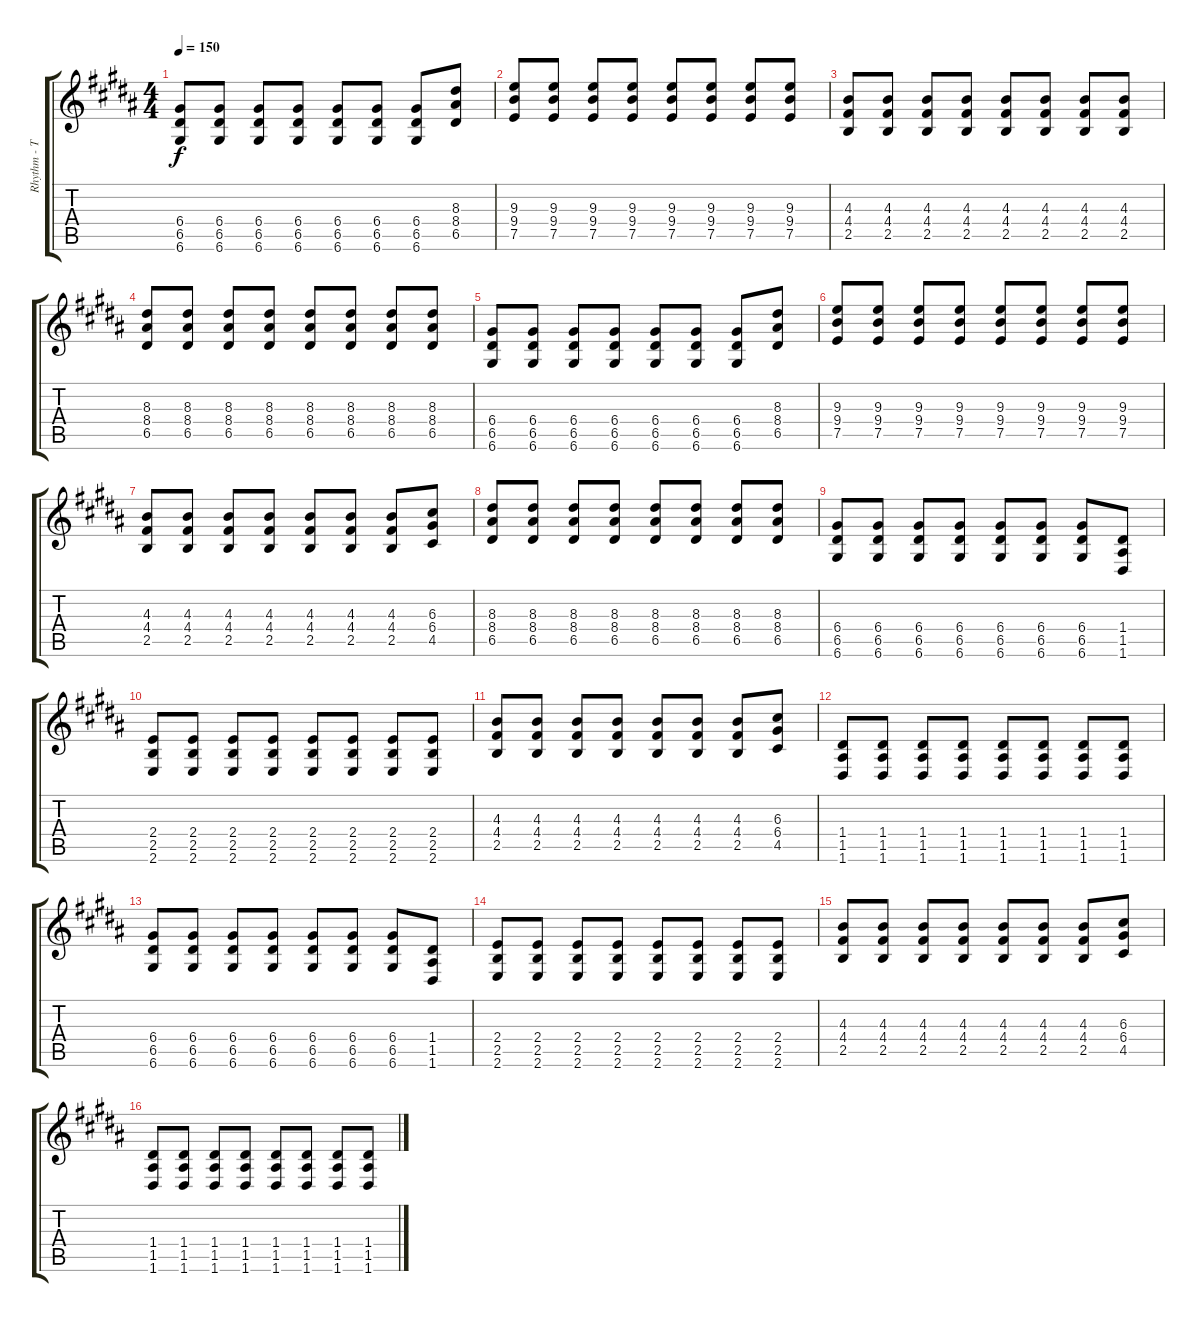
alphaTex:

\track ("Rhythm - Tim" "Rhythm - T") {instrument distortionguitar}
\staff {score tabs}
\tuning (E4 B3 G3 D3 A2 D2) {hide}
\ts (4 4)
\tempo 150
\clef g2
\ks b
(6.4 6.5 6.6).8{dy f} (6.4 6.5 6.6).8 (6.4 6.5 6.6).8 (6.4 6.5 6.6).8 (6.4 6.5 6.6).8 (6.4 6.5 6.6).8 (6.4 6.5 6.6).8 (8.3 8.4 6.5).8 |
(9.3 9.4 7.5).8 (9.3 9.4 7.5).8 (9.3 9.4 7.5).8 (9.3 9.4 7.5).8 (9.3 9.4 7.5).8 (9.3 9.4 7.5).8 (9.3 9.4 7.5).8 (9.3 9.4 7.5).8 |
(4.3 4.4 2.5).8 (4.3 4.4 2.5).8 (4.3 4.4 2.5).8 (4.3 4.4 2.5).8 (4.3 4.4 2.5).8 (4.3 4.4 2.5).8 (4.3 4.4 2.5).8 (4.3 4.4 2.5).8 |
(8.3 8.4 6.5).8 (8.3 8.4 6.5).8 (8.3 8.4 6.5).8 (8.3 8.4 6.5).8 (8.3 8.4 6.5).8 (8.3 8.4 6.5).8 (8.3 8.4 6.5).8 (8.3 8.4 6.5).8 |
(6.4 6.5 6.6).8 (6.4 6.5 6.6).8 (6.4 6.5 6.6).8 (6.4 6.5 6.6).8 (6.4 6.5 6.6).8 (6.4 6.5 6.6).8 (6.4 6.5 6.6).8 (8.3 8.4 6.5).8 |
(9.3 9.4 7.5).8 (9.3 9.4 7.5).8 (9.3 9.4 7.5).8 (9.3 9.4 7.5).8 (9.3 9.4 7.5).8 (9.3 9.4 7.5).8 (9.3 9.4 7.5).8 (9.3 9.4 7.5).8 |
(4.3 4.4 2.5).8 (4.3 4.4 2.5).8 (4.3 4.4 2.5).8 (4.3 4.4 2.5).8 (4.3 4.4 2.5).8 (4.3 4.4 2.5).8 (4.3 4.4 2.5).8 (6.3 6.4 4.5).8 |
(8.3 8.4 6.5).8 (8.3 8.4 6.5).8 (8.3 8.4 6.5).8 (8.3 8.4 6.5).8 (8.3 8.4 6.5).8 (8.3 8.4 6.5).8 (8.3 8.4 6.5).8 (8.3 8.4 6.5).8 |
(6.4 6.5 6.6).8 (6.4 6.5 6.6).8 (6.4 6.5 6.6).8 (6.4 6.5 6.6).8 (6.4 6.5 6.6).8 (6.4 6.5 6.6).8 (6.4 6.5 6.6).8 (1.4 1.5 1.6).8 |
(2.4 2.5 2.6).8 (2.4 2.5 2.6).8 (2.4 2.5 2.6).8 (2.4 2.5 2.6).8 (2.4 2.5 2.6).8 (2.4 2.5 2.6).8 (2.4 2.5 2.6).8 (2.4 2.5 2.6).8 |
(4.3 4.4 2.5).8 (4.3 4.4 2.5).8 (4.3 4.4 2.5).8 (4.3 4.4 2.5).8 (4.3 4.4 2.5).8 (4.3 4.4 2.5).8 (4.3 4.4 2.5).8 (6.3 6.4 4.5).8 |
(1.4 1.5 1.6).8 (1.4 1.5 1.6).8 (1.4 1.5 1.6).8 (1.4 1.5 1.6).8 (1.4 1.5 1.6).8 (1.4 1.5 1.6).8 (1.4 1.5 1.6).8 (1.4 1.5 1.6).8 |
(6.4 6.5 6.6).8 (6.4 6.5 6.6).8 (6.4 6.5 6.6).8 (6.4 6.5 6.6).8 (6.4 6.5 6.6).8 (6.4 6.5 6.6).8 (6.4 6.5 6.6).8 (1.4 1.5 1.6).8 |
(2.4 2.5 2.6).8 (2.4 2.5 2.6).8 (2.4 2.5 2.6).8 (2.4 2.5 2.6).8 (2.4 2.5 2.6).8 (2.4 2.5 2.6).8 (2.4 2.5 2.6).8 (2.4 2.5 2.6).8 |
(4.3 4.4 2.5).8 (4.3 4.4 2.5).8 (4.3 4.4 2.5).8 (4.3 4.4 2.5).8 (4.3 4.4 2.5).8 (4.3 4.4 2.5).8 (4.3 4.4 2.5).8 (6.3 6.4 4.5).8 |
(1.4 1.5 1.6).8 (1.4 1.5 1.6).8 (1.4 1.5 1.6).8 (1.4 1.5 1.6).8 (1.4 1.5 1.6).8 (1.4 1.5 1.6).8 (1.4 1.5 1.6).8 (1.4 1.5 1.6).8
